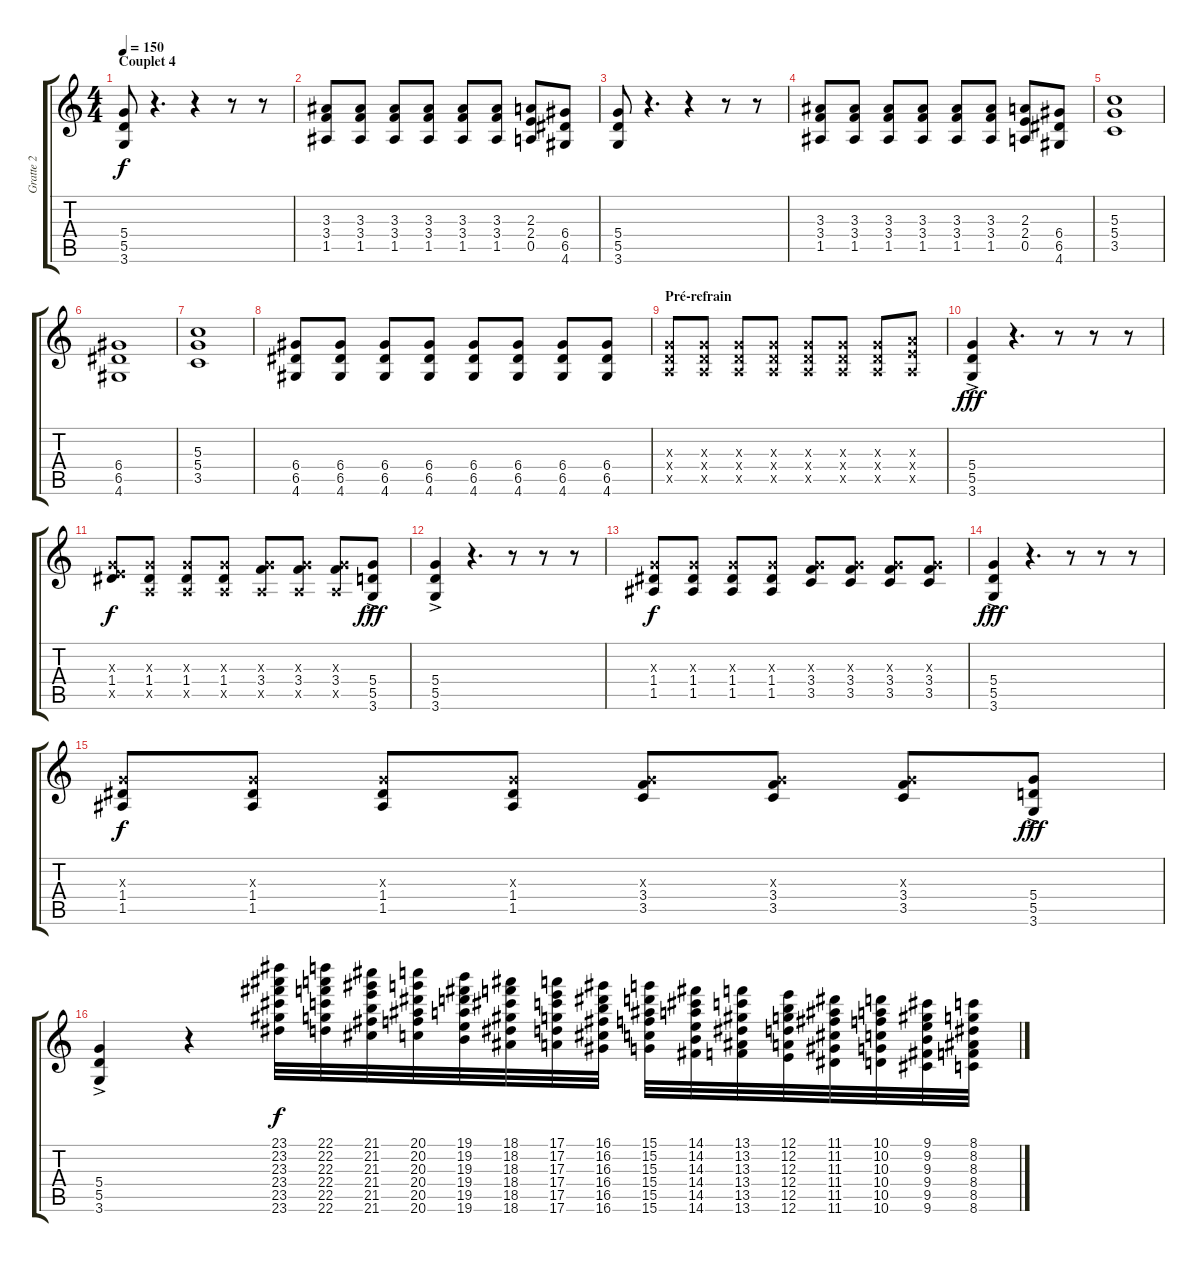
\track ("Gratte 2" "Gratte 2") {instrument overdrivenguitar}
\staff {score tabs}
\tuning (E4 B3 G3 D3 A2 E2) {hide}
\ts (4 4)
\section ("" "Couplet 4")
\tempo 150
\clef g2
\ks c
(5.4 5.5 3.6).8{dy f} r.4{d} r.4 r.8 r.8 |
(3.3 3.4 1.5).8 (3.3 3.4 1.5).8 (3.3 3.4 1.5).8 (3.3 3.4 1.5).8 (3.3 3.4 1.5).8 (3.3 3.4 1.5).8 (2.3 2.4 0.5).8 (6.4 6.5 4.6).8 |
(5.4 5.5 3.6).8 r.4{d} r.4 r.8 r.8 |
(3.3 3.4 1.5).8 (3.3 3.4 1.5).8 (3.3 3.4 1.5).8 (3.3 3.4 1.5).8 (3.3 3.4 1.5).8 (3.3 3.4 1.5).8 (2.3 2.4 0.5).8 (6.4 6.5 4.6).8 |
(5.3 5.4 3.5).1 |
(6.4 6.5 4.6).1 |
(5.3 5.4 3.5).1 |
(6.4 6.5 4.6).8 (6.4 6.5 4.6).8 (6.4 6.5 4.6).8 (6.4 6.5 4.6).8 (6.4 6.5 4.6).8 (6.4 6.5 4.6).8 (6.4 6.5 4.6).8 (6.4 6.5 4.6).8 |
\section ("" "Pré-refrain")
(0.3{x} 0.4{x} 0.5{x}).8 (0.3{x} 0.4{x} 0.5{x}).8 (0.3{x} 0.4{x} 0.5{x}).8 (0.3{x} 0.4{x} 0.5{x}).8 (0.3{x} 0.4{x} 0.5{x}).8 (0.3{x} 0.4{x} 0.5{x}).8 (0.3{x} 0.4{x} 0.5{x}).8 (2.3{x} 2.4{x} 0.5{x}).8 |
(5.4 5.5{ac} 3.6{ac}).4{dy fff} r.4{d} r.8 r.8 r.8 |
(0.3{x} 1.4 7.5{x}).8{dy f} (0.3{x} 1.4 0.5{x}).8 (0.3{x} 1.4 0.5{x}).8 (0.3{x} 1.4 0.5{x}).8 (0.3{x} 3.4 0.5{x}).8 (0.3{x} 3.4 0.5{x}).8 (0.3{x} 3.4 0.5{x}).8 (5.4{ac} 5.5{ac} 3.6{ac}).8{dy fff} |
(5.4 5.5{ac} 3.6{ac}).4 r.4{d} r.8 r.8 r.8 |
(0.3{x} 1.4 1.5).8{dy f} (0.3{x} 1.4 1.5).8 (0.3{x} 1.4 1.5).8 (0.3{x} 1.4 1.5).8 (0.3{x} 3.4 3.5).8 (0.3{x} 3.4 3.5).8 (0.3{x} 3.4 3.5).8 (0.3{x} 3.4 3.5).8 |
(5.4 5.5{ac} 3.6{ac}).4{dy fff} r.4{d} r.8 r.8 r.8 |
(0.3{x} 1.4 1.5).8{dy f} (0.3{x} 1.4 1.5).8 (0.3{x} 1.4 1.5).8 (0.3{x} 1.4 1.5).8 (0.3{x} 3.4 3.5).8 (0.3{x} 3.4 3.5).8 (0.3{x} 3.4 3.5).8 (5.4{ac} 5.5{ac} 3.6{ac}).8{dy fff} |
(5.4 5.5{ac} 3.6{ac}).4 r.4 (23.1 23.2 23.3 23.4 23.5 23.6).32{dy f} (22.1 22.2 22.3 22.4 22.5 22.6).32 (21.1 21.2 21.3 21.4 21.5 21.6).32 (20.1 20.2 20.3 20.4 20.5 20.6).32 (19.1 19.2 19.3 19.4 19.5 19.6).32 (18.1 18.2 18.3 18.4 18.5 18.6).32 (17.1 17.2 17.3 17.4 17.5 17.6).32 (16.1 16.2 16.3 16.4 16.5 16.6).32 (15.1 15.2 15.3 15.4 15.5 15.6).32 (14.1 14.2 14.3 14.4 14.5 14.6).32 (13.1 13.2 13.3 13.4 13.5 13.6).32 (12.1 12.2 12.3 12.4 12.5 12.6).32 (11.1 11.2 11.3 11.4 11.5 11.6).32 (10.1 10.2 10.3 10.4 10.5 10.6).32 (9.1 9.2 9.3 9.4 9.5 9.6).32 (8.1 8.2 8.3 8.4 8.5 8.6).32
